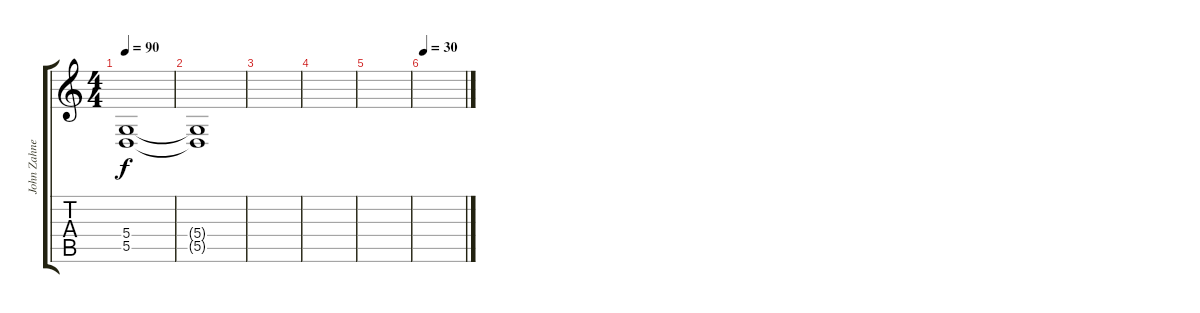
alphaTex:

\track ("John Zahner" "John Zahne") {instrument acousticgrandpiano}
\staff {score tabs}
\tuning (E4 B3 G3 D3 A2 E2) {hide}
\ts (4 4)
\tempo 90
\clef g2
\ks c
(5.4 5.5).1{dy f} |
(5.4{t} 5.5{t}).1 |
|
|
|
\tempo 30
